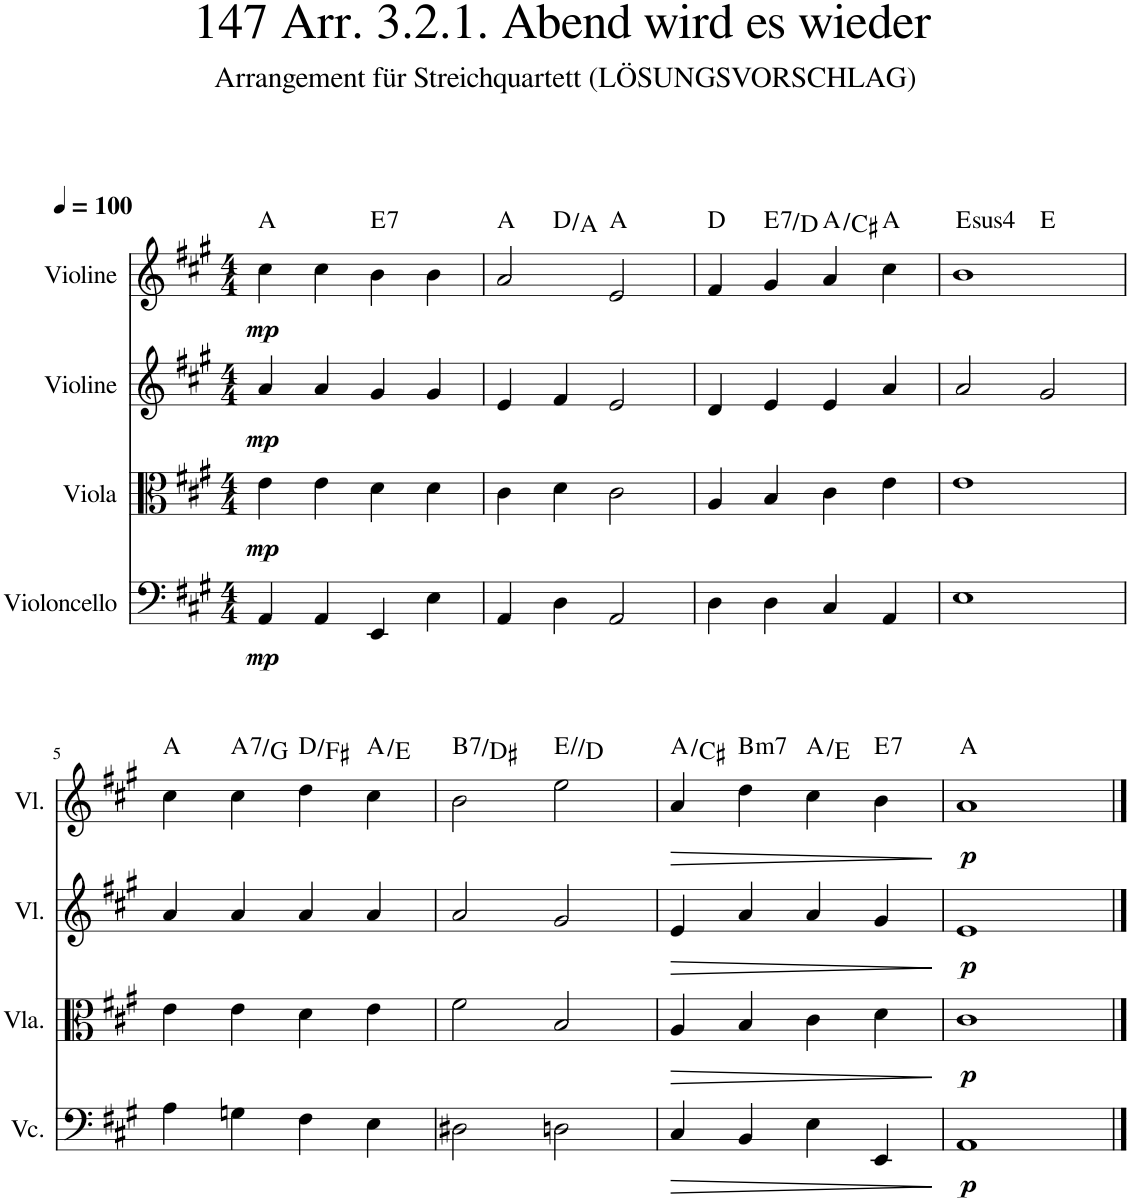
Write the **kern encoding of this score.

**kern	**dynam	**kern	**dynam	**kern	**dynam	**kern	**dynam	**harte
*part4	*part4	*part3	*part3	*part2	*part2	*part1	*part1	*part1
*staff4	*staff4	*staff3	*staff3	*staff2	*staff2	*staff1	*staff1	*
*I"Violoncello	*	*I"Viola	*	*I"Violine	*	*I"Violine	*	*
*I'Vc.	*	*I'Vla.	*	*I'Vl.	*	*I'Vl.	*	*
*clefF4	*	*clefC3	*	*clefG2	*	*clefG2	*	*
*k[f#c#g#]	*	*k[f#c#g#]	*	*k[f#c#g#]	*	*k[f#c#g#]	*	*
*M4/4	*	*M4/4	*	*M4/4	*	*M4/4	*	*
*MM100	*	*MM100	*	*MM100	*	*MM100	*	*
=1	=1	=1	=1	=1	=1	=1	=1	=1
!	!LO:DY:b	!	!LO:DY:b	!	!LO:DY:b	!	!LO:DY:b	!
4AA/	mp	4e\	mp	4a/	mp	4cc#\	mp	A:maj
4AA/	.	4e\	.	4a/	.	4cc#\	.	.
!	!	!	!	!	!	!	!	!LO:H:kt=7
4EE/	.	4d\	.	4g#/	.	4b\	.	E:7
4E\	.	4d\	.	4g#/	.	4b\	.	.
=2	=2	=2	=2	=2	=2	=2	=2	=2
*	*	*	*	*	*	*^	*	*
4AA/	.	4c#\	.	4e/	.	2a/	4ryy	.	A:maj
4D\	.	4d\	.	4f#/	.	.	2.ryy	.	D:maj/5
2AA/	.	2c#\	.	2e/	.	2e/	.	.	A:maj
*	*	*	*	*	*	*v	*v	*	*
=3	=3	=3	=3	=3	=3	=3	=3	=3
4D\	.	4A/	.	4d/	.	4f#/	.	D:maj
!	!	!	!	!	!	!	!	!LO:H:kt=7
4D\	.	4B/	.	4e/	.	4g#/	.	E:7/b7
4C#/	.	4c#\	.	4e/	.	4a/	.	A:maj/3
4AA/	.	4e\	.	4a/	.	4cc#\	.	A:maj
=4	=4	=4	=4	=4	=4	=4	=4	=4
!	!	!	!	!	!	!	!	!LO:H:kt=4
*	*	*	*	*	*	*^	*	*
1E	.	1e	.	2a/	.	1b	2ryy	.	E:sus4
.	.	.	.	2g#/	.	.	2ryy	.	E:maj
*	*	*	*	*	*	*v	*v	*	*
!!LO:LB:g=z
=5	=5	=5	=5	=5	=5	=5	=5	=5
4A\	.	4e\	.	4a/	.	4cc#\	.	A:maj
!	!	!	!	!	!	!	!	!LO:H:kt=7
4Gn\	.	4e\	.	4a/	.	4cc#\	.	A:7/b7
4F#\	.	4d\	.	4a/	.	4dd\	.	D:maj/3
4E\	.	4e\	.	4a/	.	4cc#\	.	A:maj/5
=6	=6	=6	=6	=6	=6	=6	=6	=6
!	!	!	!	!	!	!	!	!LO:H:kt=7
2D#X\	.	2f#\	.	2a/	.	2b\	.	B:7/3
2Dn\	.	2B/	.	2g#/	.	2ee\	.	E:maj/b7
=7	=7	=7	=7	=7	=7	=7	=7	=7
!	!LO:HP:b	!	!LO:HP:b	!	!LO:HP:b	!	!LO:HP:b	!
4C#/	>	4A/	>	4e/	>	4a/	>	A:maj/3
!	!	!	!	!	!	!	!	!LO:H:kt=m7
4BB/	.	4B/	.	4a/	.	4dd\	.	B:min7
4E\	.	4c#\	.	4a/	.	4cc#\	.	A:maj/5
!	!	!	!	!	!	!	!	!LO:H:kt=7
4EE/	.	4d\	.	4g#/	.	4b\	.	E:7
.	]	.	]	.	]	.	]	.
=8	=8	=8	=8	=8	=8	=8	=8	=8
!	!LO:DY:b	!	!LO:DY:b	!	!LO:DY:b	!	!LO:DY:b	!
1AA	p	1c#	p	1e	p	1a	p	A:maj
==	==	==	==	==	==	==	==	==
*-	*-	*-	*-	*-	*-	*-	*-	*-
